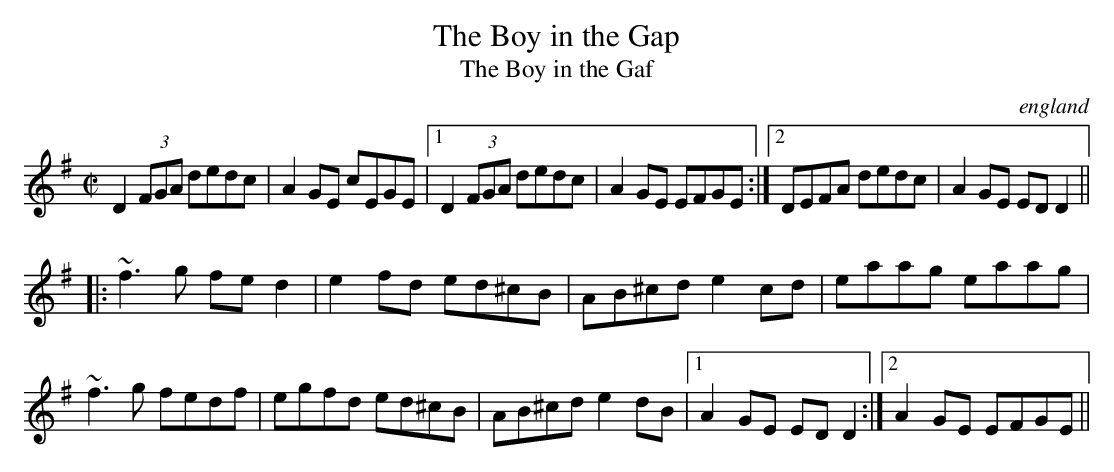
X:1
T:Boy in the Gap, The
T:Boy in the Gaf, The
O:england
M:C|
K:Dmix
D2 (3FGA dedc|A2GE cEGE|1 D2(3FGA dedc|A2GE EFGE:|2 DEFA dedc|A2GE EDD2||
|:~f3g fed2|e2fd ed^cB|AB^cd e2cd|eaag eaag|
~f3g fedf|egfd ed^cB|AB^cd e2dB|1 A2GE EDD2:|2 A2GE EFGE||
